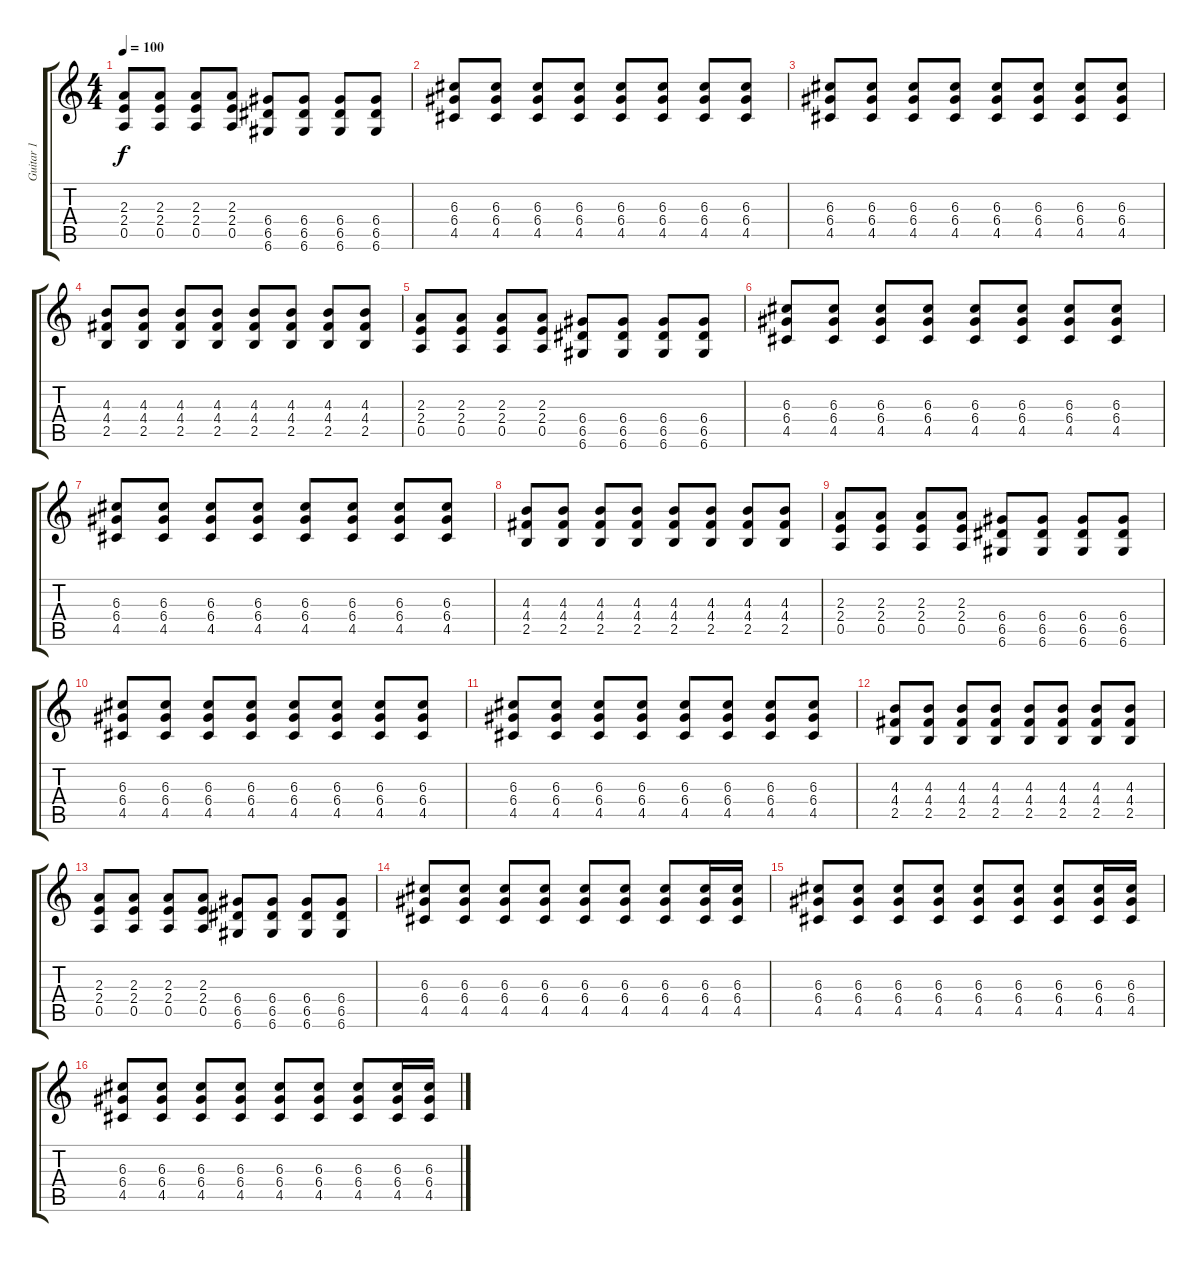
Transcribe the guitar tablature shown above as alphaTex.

\track ("Guitar 1" "Guitar 1") {instrument distortionguitar}
\staff {score tabs}
\tuning (E4 B3 G3 D3 A2 D2) {hide}
\ts (4 4)
\tempo 100
\clef g2
\ks c
(2.3 2.4 0.5).8{dy f} (2.3 2.4 0.5).8 (2.3 2.4 0.5).8 (2.3 2.4 0.5).8 (6.4 6.5 6.6).8 (6.4 6.5 6.6).8 (6.4 6.5 6.6).8 (6.4 6.5 6.6).8 |
(6.3 6.4 4.5).8 (6.3 6.4 4.5).8 (6.3 6.4 4.5).8 (6.3 6.4 4.5).8 (6.3 6.4 4.5).8 (6.3 6.4 4.5).8 (6.3 6.4 4.5).8 (6.3 6.4 4.5).8 |
(6.3 6.4 4.5).8 (6.3 6.4 4.5).8 (6.3 6.4 4.5).8 (6.3 6.4 4.5).8 (6.3 6.4 4.5).8 (6.3 6.4 4.5).8 (6.3 6.4 4.5).8 (6.3 6.4 4.5).8 |
(4.3 4.4 2.5).8 (4.3 4.4 2.5).8 (4.3 4.4 2.5).8 (4.3 4.4 2.5).8 (4.3 4.4 2.5).8 (4.3 4.4 2.5).8 (4.3 4.4 2.5).8 (4.3 4.4 2.5).8 |
(2.3 2.4 0.5).8 (2.3 2.4 0.5).8 (2.3 2.4 0.5).8 (2.3 2.4 0.5).8 (6.4 6.5 6.6).8 (6.4 6.5 6.6).8 (6.4 6.5 6.6).8 (6.4 6.5 6.6).8 |
(6.3 6.4 4.5).8 (6.3 6.4 4.5).8 (6.3 6.4 4.5).8 (6.3 6.4 4.5).8 (6.3 6.4 4.5).8 (6.3 6.4 4.5).8 (6.3 6.4 4.5).8 (6.3 6.4 4.5).8 |
(6.3 6.4 4.5).8 (6.3 6.4 4.5).8 (6.3 6.4 4.5).8 (6.3 6.4 4.5).8 (6.3 6.4 4.5).8 (6.3 6.4 4.5).8 (6.3 6.4 4.5).8 (6.3 6.4 4.5).8 |
(4.3 4.4 2.5).8 (4.3 4.4 2.5).8 (4.3 4.4 2.5).8 (4.3 4.4 2.5).8 (4.3 4.4 2.5).8 (4.3 4.4 2.5).8 (4.3 4.4 2.5).8 (4.3 4.4 2.5).8 |
(2.3 2.4 0.5).8 (2.3 2.4 0.5).8 (2.3 2.4 0.5).8 (2.3 2.4 0.5).8 (6.4 6.5 6.6).8 (6.4 6.5 6.6).8 (6.4 6.5 6.6).8 (6.4 6.5 6.6).8 |
(6.3 6.4 4.5).8 (6.3 6.4 4.5).8 (6.3 6.4 4.5).8 (6.3 6.4 4.5).8 (6.3 6.4 4.5).8 (6.3 6.4 4.5).8 (6.3 6.4 4.5).8 (6.3 6.4 4.5).8 |
(6.3 6.4 4.5).8 (6.3 6.4 4.5).8 (6.3 6.4 4.5).8 (6.3 6.4 4.5).8 (6.3 6.4 4.5).8 (6.3 6.4 4.5).8 (6.3 6.4 4.5).8 (6.3 6.4 4.5).8 |
(4.3 4.4 2.5).8 (4.3 4.4 2.5).8 (4.3 4.4 2.5).8 (4.3 4.4 2.5).8 (4.3 4.4 2.5).8 (4.3 4.4 2.5).8 (4.3 4.4 2.5).8 (4.3 4.4 2.5).8 |
(2.3 2.4 0.5).8 (2.3 2.4 0.5).8 (2.3 2.4 0.5).8 (2.3 2.4 0.5).8 (6.4 6.5 6.6).8 (6.4 6.5 6.6).8 (6.4 6.5 6.6).8 (6.4 6.5 6.6).8 |
(6.3 6.4 4.5).8 (6.3 6.4 4.5).8 (6.3 6.4 4.5).8 (6.3 6.4 4.5).8 (6.3 6.4 4.5).8 (6.3 6.4 4.5).8 (6.3 6.4 4.5).8 (6.3 6.4 4.5).16 (6.3 6.4 4.5).16 |
(6.3 6.4 4.5).8 (6.3 6.4 4.5).8 (6.3 6.4 4.5).8 (6.3 6.4 4.5).8 (6.3 6.4 4.5).8 (6.3 6.4 4.5).8 (6.3 6.4 4.5).8 (6.3 6.4 4.5).16 (6.3 6.4 4.5).16 |
(6.3 6.4 4.5).8 (6.3 6.4 4.5).8 (6.3 6.4 4.5).8 (6.3 6.4 4.5).8 (6.3 6.4 4.5).8 (6.3 6.4 4.5).8 (6.3 6.4 4.5).8 (6.3 6.4 4.5).16 (6.3 6.4 4.5).16
